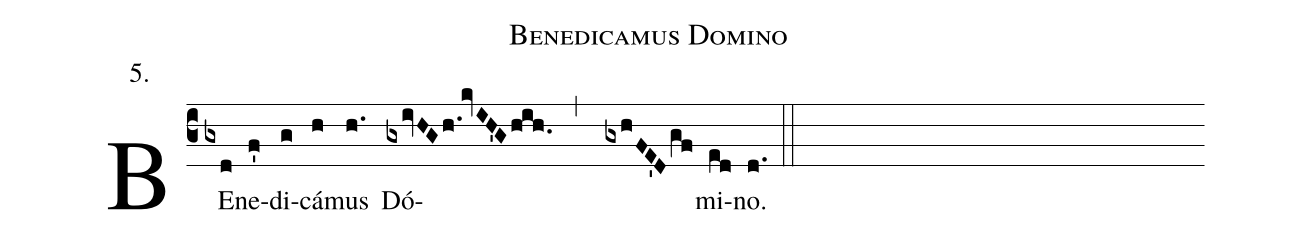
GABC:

name:Benedicamus Domino;
annotation:5.;
%%
(c3) BE(gxd)ne(f')di(g)cá(h)mus(h.) Dó(gxivHGh.!kvIH'Ghih. , gxhFE'Dgf)mi(ed)no.(d.) (::)
